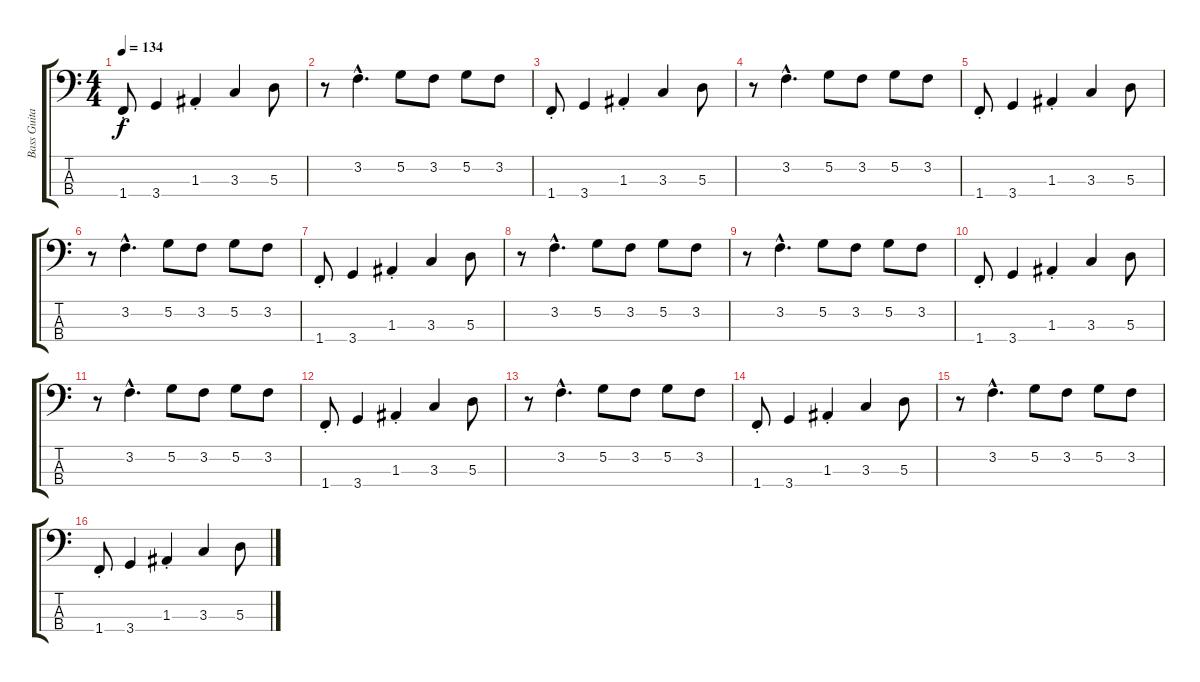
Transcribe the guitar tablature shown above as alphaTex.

\track ("Bass Guitar" "Bass Guita") {instrument acousticbass}
\staff {score tabs}
\tuning (G2 D2 A1 E1) {hide}
\ts (4 4)
\tempo 134
\clef f4
\ks c
1.4{st}.8{dy f} 3.4.4 1.3{st}.4 3.3.4 5.3.8 |
r.8 3.2{hac}.4{d} 5.2.8 3.2.8 5.2.8 3.2.8 |
1.4{st}.8 3.4.4 1.3{st}.4 3.3.4 5.3.8 |
r.8 3.2{hac}.4{d} 5.2.8 3.2.8 5.2.8 3.2.8 |
1.4{st}.8 3.4.4 1.3{st}.4 3.3.4 5.3.8 |
r.8 3.2{hac}.4{d} 5.2.8 3.2.8 5.2.8 3.2.8 |
1.4{st}.8 3.4.4 1.3{st}.4 3.3.4 5.3.8 |
r.8 3.2{hac}.4{d} 5.2.8 3.2.8 5.2.8 3.2.8 |
r.8 3.2{hac}.4{d} 5.2.8 3.2.8 5.2.8 3.2.8 |
1.4{st}.8 3.4.4 1.3{st}.4 3.3.4 5.3.8 |
r.8 3.2{hac}.4{d} 5.2.8 3.2.8 5.2.8 3.2.8 |
1.4{st}.8 3.4.4 1.3{st}.4 3.3.4 5.3.8 |
r.8 3.2{hac}.4{d} 5.2.8 3.2.8 5.2.8 3.2.8 |
1.4{st}.8 3.4.4 1.3{st}.4 3.3.4 5.3.8 |
r.8 3.2{hac}.4{d} 5.2.8 3.2.8 5.2.8 3.2.8 |
1.4{st}.8 3.4.4 1.3{st}.4 3.3.4 5.3.8
